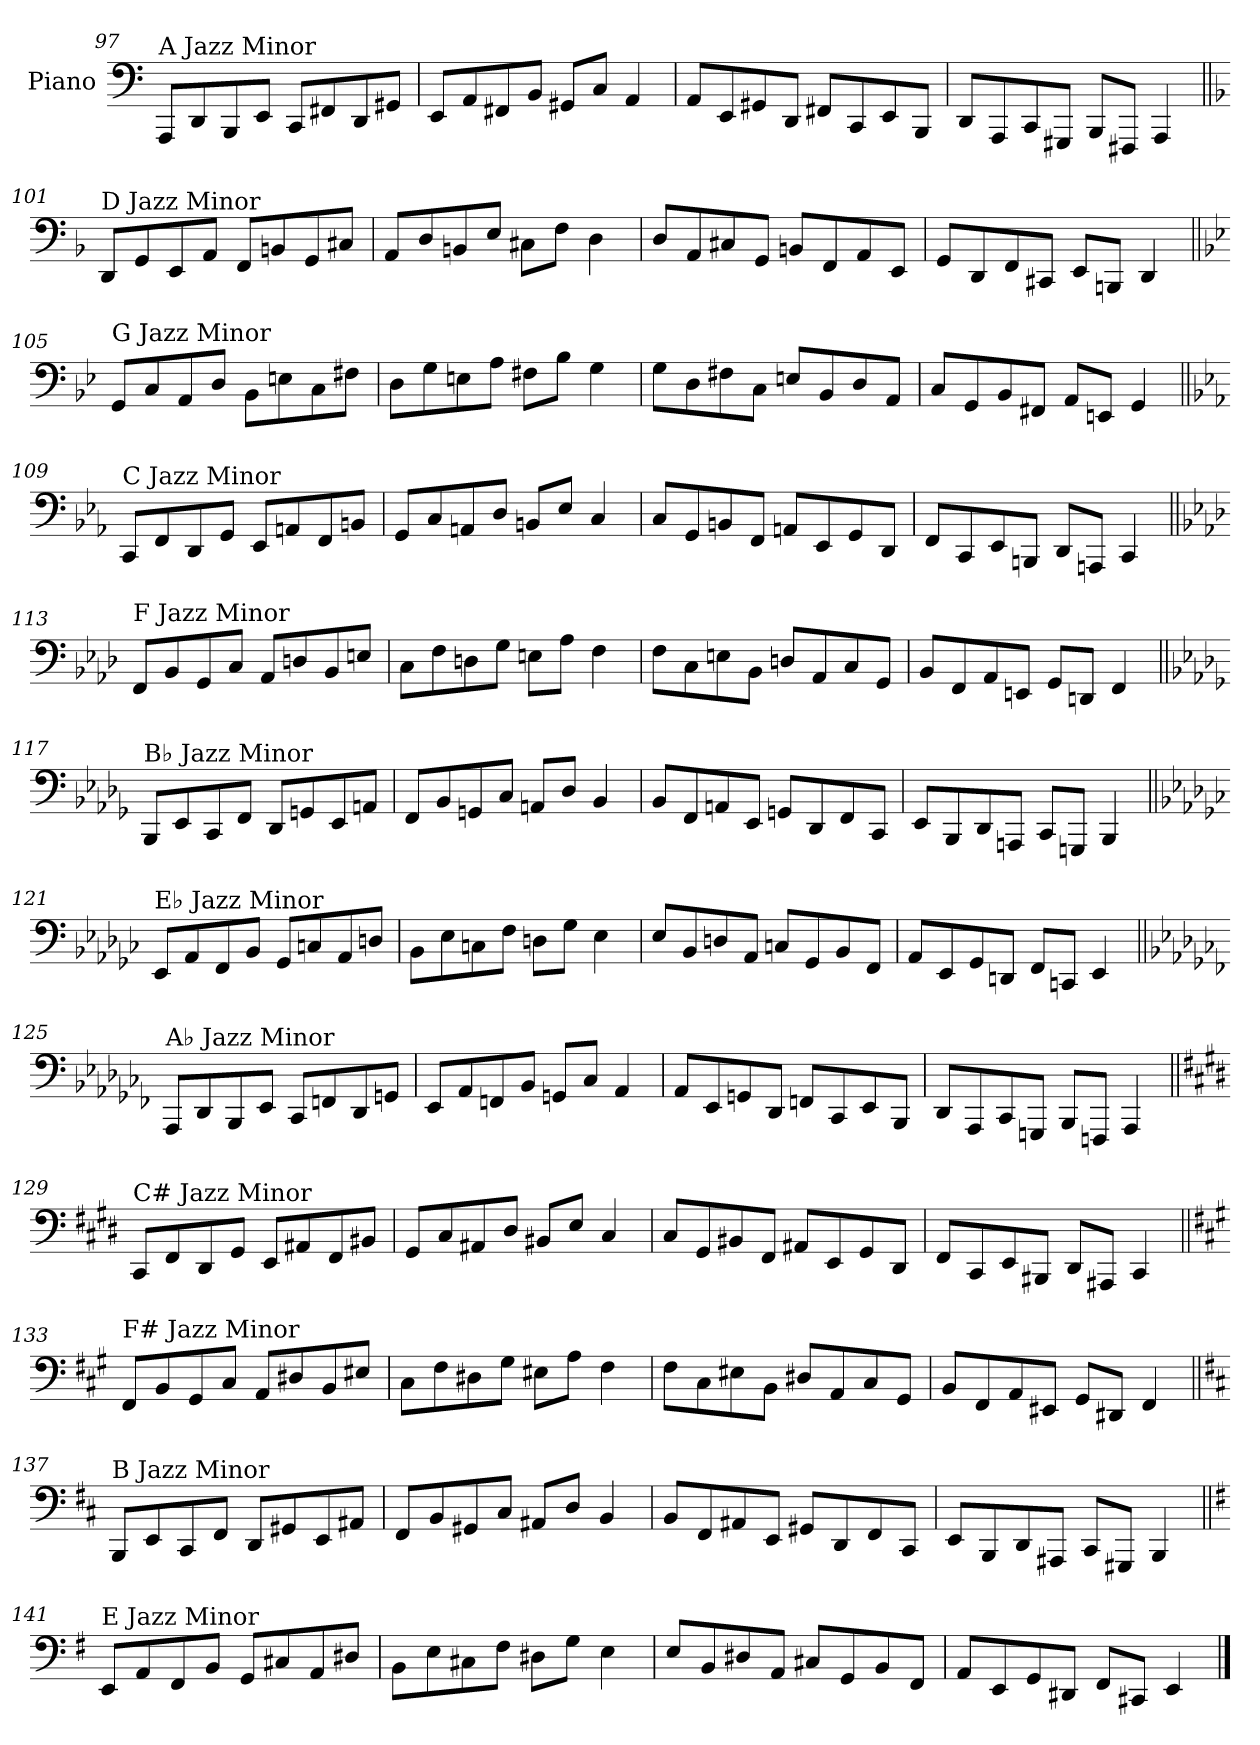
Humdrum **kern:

**kern
*part1
*staff1
*I"Piano
*I'Pno.
!!LO:PB:g=z
*clefF4
*k[]
=97
!LO:TX:a:t=A Jazz Minor
8AAA/L
8DD/
8BBB/
8EE/J
8CC/L
8FF#X/
8DD/
8GG#X/J
=98
8EE/L
8AA/
8FF#X/
8BB/J
8GG#X/L
8C/J
4AA/
=99
8AA/L
8EE/
8GG#X/
8DD/J
8FF#X/L
8CC/
8EE/
8BBB/J
=100
8DD/L
8AAA/
8CC/
8GGG#X/J
8BBB/L
8FFF#X/J
4AAA/
!!LO:LB:g=z
=101||
*k[b-]
!LO:TX:a:t=D Jazz Minor
8DD/L
8GG/
8EE/
8AA/J
8FF/L
8BBn/
8GG/
8C#X/J
=102
8AA/L
8D/
8BBn/
8E/J
8C#X\L
8F\J
4D\
=103
8D/L
8AA/
8C#X/
8GG/J
8BBn/L
8FF/
8AA/
8EE/J
=104
8GG/L
8DD/
8FF/
8CC#X/J
8EE/L
8BBBn/J
4DD/
!!LO:LB:g=z
=105||
*k[b-e-]
!LO:TX:a:t=G Jazz Minor
8GG/L
8C/
8AA/
8D/J
8BB-\L
8En\
8C\
8F#X\J
=106
8D\L
8G\
8En\
8A\J
8F#X\L
8B-\J
4G\
=107
8G\L
8D\
8F#X\
8C\J
8En/L
8BB-/
8D/
8AA/J
=108
8C/L
8GG/
8BB-/
8FF#X/J
8AA/L
8EEn/J
4GG/
!!LO:LB:g=z
=109||
*k[b-e-a-]
!LO:TX:a:t=C Jazz Minor
8CC/L
8FF/
8DD/
8GG/J
8EE-/L
8AAn/
8FF/
8BBn/J
=110
8GG/L
8C/
8AAn/
8D/J
8BBn/L
8E-/J
4C/
=111
8C/L
8GG/
8BBn/
8FF/J
8AAn/L
8EE-/
8GG/
8DD/J
=112
8FF/L
8CC/
8EE-/
8BBBn/J
8DD/L
8AAAn/J
4CC/
!!LO:LB:g=z
=113||
*k[b-e-a-d-]
!LO:TX:a:t=F Jazz Minor
8FF/L
8BB-/
8GG/
8C/J
8AA-/L
8Dn/
8BB-/
8En/J
=114
8C\L
8F\
8Dn\
8G\J
8En\L
8A-\J
4F\
=115
8F\L
8C\
8En\
8BB-\J
8Dn/L
8AA-/
8C/
8GG/J
=116
8BB-/L
8FF/
8AA-/
8EEn/J
8GG/L
8DDn/J
4FF/
!!LO:LB:g=z
=117||
*k[b-e-a-d-g-]
!LO:TX:a:t=B♭ Jazz Minor
8BBB-/L
8EE-/
8CC/
8FF/J
8DD-/L
8GGn/
8EE-/
8AAn/J
=118
8FF/L
8BB-/
8GGn/
8C/J
8AAn/L
8D-/J
4BB-/
=119
8BB-/L
8FF/
8AAn/
8EE-/J
8GGn/L
8DD-/
8FF/
8CC/J
=120
8EE-/L
8BBB-/
8DD-/
8AAAn/J
8CC/L
8GGGn/J
4BBB-/
!!LO:LB:g=z
=121||
*k[b-e-a-d-g-c-]
!LO:TX:a:t=E♭ Jazz Minor
8EE-/L
8AA-/
8FF/
8BB-/J
8GG-/L
8Cn/
8AA-/
8Dn/J
=122
8BB-\L
8E-\
8Cn\
8F\J
8Dn\L
8G-\J
4E-\
=123
8E-/L
8BB-/
8Dn/
8AA-/J
8Cn/L
8GG-/
8BB-/
8FF/J
=124
8AA-/L
8EE-/
8GG-/
8DDn/J
8FF/L
8CCn/J
4EE-/
!!LO:LB:g=z
=125||
*k[b-e-a-d-g-c-f-]
!LO:TX:a:t=A♭ Jazz Minor
8AAA-/L
8DD-/
8BBB-/
8EE-/J
8CC-/L
8FFn/
8DD-/
8GGn/J
=126
8EE-/L
8AA-/
8FFn/
8BB-/J
8GGn/L
8C-/J
4AA-/
=127
8AA-/L
8EE-/
8GGn/
8DD-/J
8FFn/L
8CC-/
8EE-/
8BBB-/J
=128
8DD-/L
8AAA-/
8CC-/
8GGGn/J
8BBB-/L
8FFFn/J
4AAA-/
!!LO:LB:g=z
=129||
*k[f#c#g#d#]
!LO:TX:a:t=C# Jazz Minor
8CC#/L
8FF#/
8DD#/
8GG#/J
8EE/L
8AA#X/
8FF#/
8BB#X/J
=130
8GG#/L
8C#/
8AA#X/
8D#/J
8BB#X/L
8E/J
4C#/
=131
8C#/L
8GG#/
8BB#X/
8FF#/J
8AA#X/L
8EE/
8GG#/
8DD#/J
=132
8FF#/L
8CC#/
8EE/
8BBB#X/J
8DD#/L
8AAA#X/J
4CC#/
!!LO:LB:g=z
=133||
*k[f#c#g#]
!LO:TX:a:t=F# Jazz Minor
8FF#/L
8BB/
8GG#/
8C#/J
8AA/L
8D#X/
8BB/
8E#X/J
=134
8C#\L
8F#\
8D#X\
8G#\J
8E#X\L
8A\J
4F#\
=135
8F#\L
8C#\
8E#X\
8BB\J
8D#X/L
8AA/
8C#/
8GG#/J
=136
8BB/L
8FF#/
8AA/
8EE#X/J
8GG#/L
8DD#X/J
4FF#/
!!LO:LB:g=z
=137||
*k[f#c#]
!LO:TX:a:t=B Jazz Minor
8BBB/L
8EE/
8CC#/
8FF#/J
8DD/L
8GG#X/
8EE/
8AA#X/J
=138
8FF#/L
8BB/
8GG#X/
8C#/J
8AA#X/L
8D/J
4BB/
=139
8BB/L
8FF#/
8AA#X/
8EE/J
8GG#X/L
8DD/
8FF#/
8CC#/J
=140
8EE/L
8BBB/
8DD/
8AAA#X/J
8CC#/L
8GGG#X/J
4BBB/
!!LO:LB:g=z
=141||
*k[f#]
!LO:TX:a:t=E Jazz Minor
8EE/L
8AA/
8FF#/
8BB/J
8GG/L
8C#X/
8AA/
8D#X/J
=142
8BB\L
8E\
8C#X\
8F#\J
8D#X\L
8G\J
4E\
=143
8E/L
8BB/
8D#X/
8AA/J
8C#X/L
8GG/
8BB/
8FF#/J
=144
8AA/L
8EE/
8GG/
8DD#X/J
8FF#/L
8CC#X/J
4EE/
==
*-
